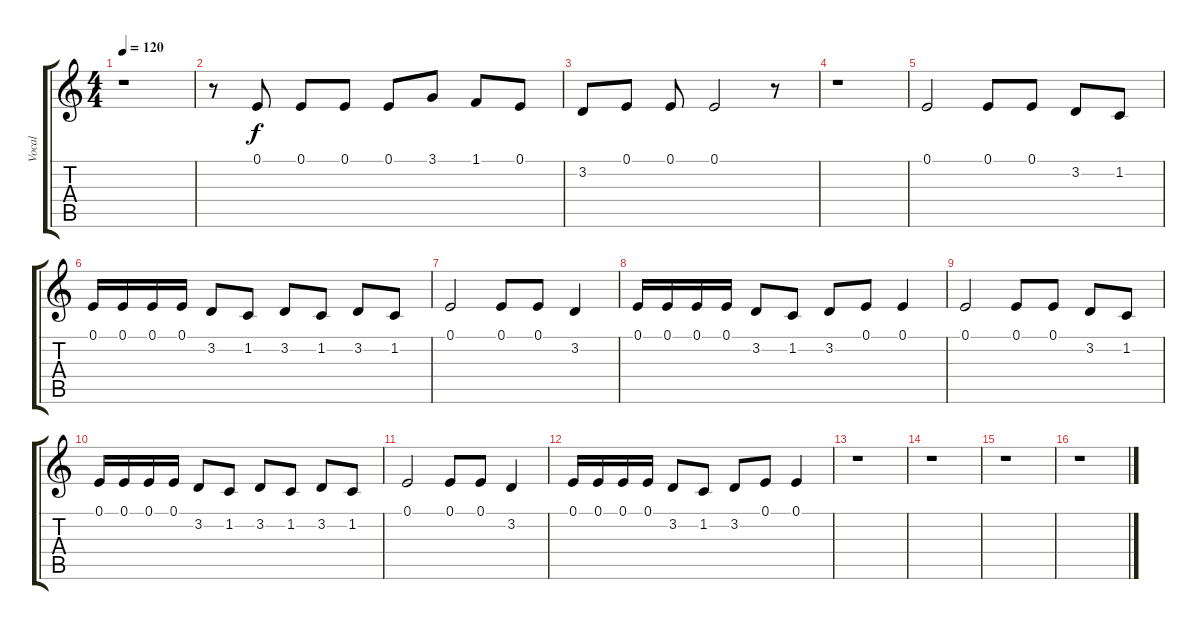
\track ("Vocal" "Vocal") {instrument honkytonkpiano}
\staff {score tabs}
\tuning (E4 B3 G3 D3 A2 E2) {hide}
\ts (4 4)
\tempo 120
\clef g2
\ks c
r.1{dy f} |
r.8 0.1.8 0.1.8 0.1.8 0.1.8 3.1.8 1.1.8 0.1.8 |
3.2.8 0.1.8 0.1.8 0.1.2 r.8 |
r.1 |
0.1.2 0.1.8 0.1.8 3.2.8 1.2.8 |
0.1.16 0.1.16 0.1.16 0.1.16 3.2.8 1.2.8 3.2.8 1.2.8 3.2.8 1.2.8 |
0.1.2 0.1.8 0.1.8 3.2.4 |
0.1.16 0.1.16 0.1.16 0.1.16 3.2.8 1.2.8 3.2.8 0.1.8 0.1.4 |
0.1.2 0.1.8 0.1.8 3.2.8 1.2.8 |
0.1.16 0.1.16 0.1.16 0.1.16 3.2.8 1.2.8 3.2.8 1.2.8 3.2.8 1.2.8 |
0.1.2 0.1.8 0.1.8 3.2.4 |
0.1.16 0.1.16 0.1.16 0.1.16 3.2.8 1.2.8 3.2.8 0.1.8 0.1.4 |
r.1 |
r.1 |
r.1 |
r.1
